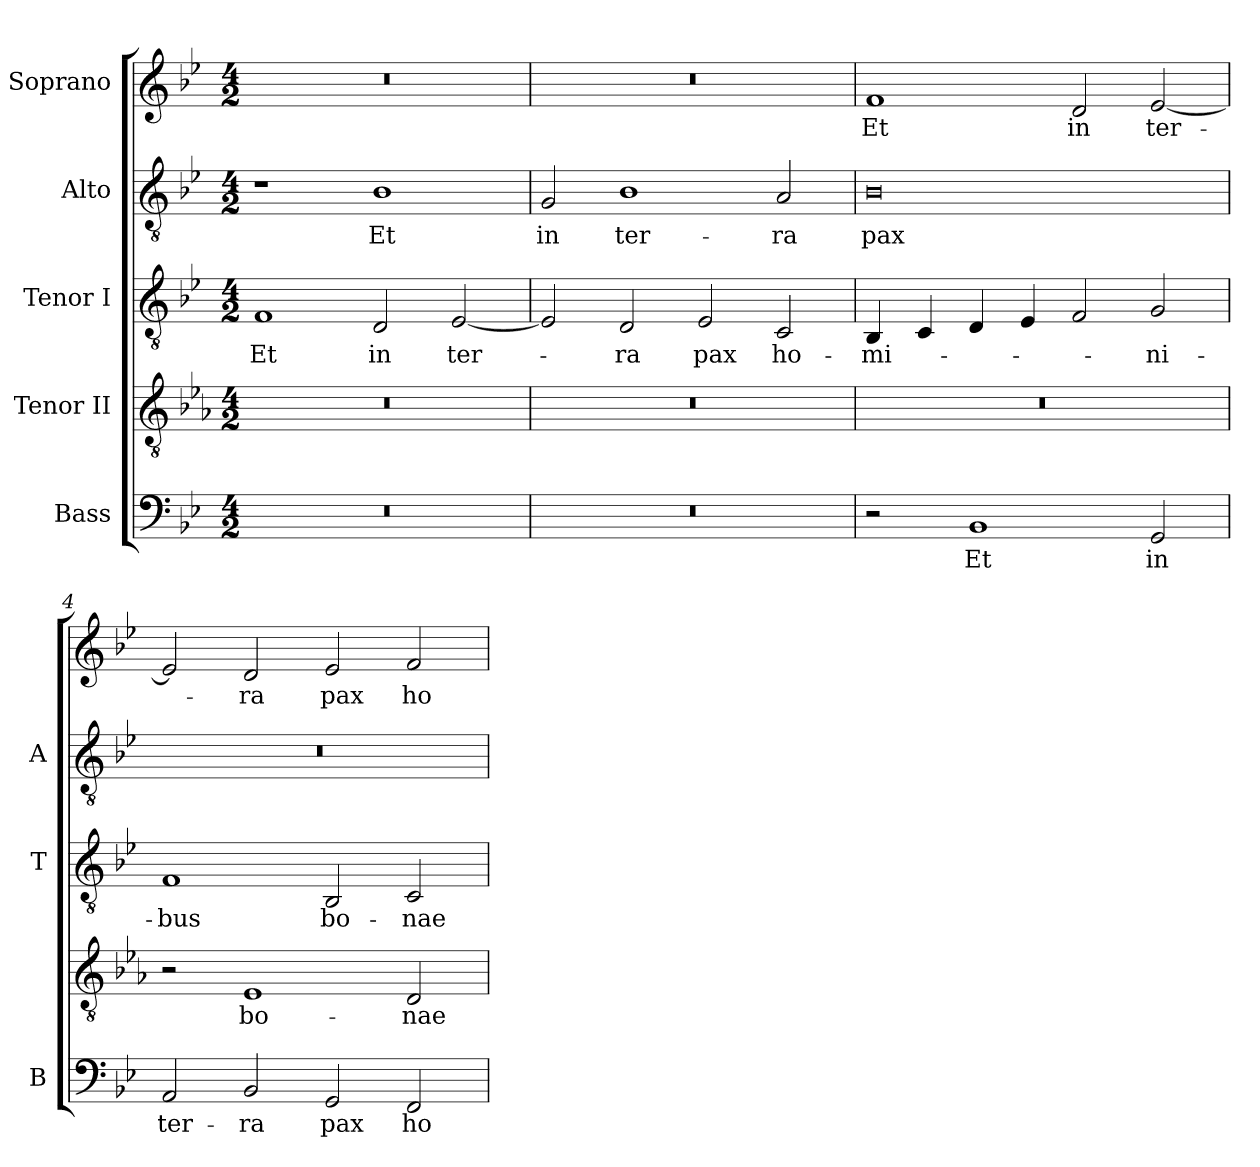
**kern	**text	**kern	**text	**kern	**text	**kern	**text	**kern	**text
*part5	*part5	*part4	*part4	*part3	*part3	*part2	*part2	*part1	*part1
*staff5	*staff5	*staff4	*staff4	*staff3	*staff3	*staff2	*staff2	*staff1	*staff1
*I"Bass	*	*I"Tenor II	*	*I"Tenor I	*	*I"Alto	*	*I"Soprano	*
*I'B	*	*	*	*I'T	*	*I'A	*	*	*
!!LO:PB:g=z
*clefF4	*	*clefGv2	*	*clefGv2	*	*clefGv2	*	*clefG2	*
*	*	*ITrd-4c-7	*	*	*	*	*	*	*
*k[b-e-]	*	*k[b-e-]	*	*k[b-e-]	*	*k[b-e-]	*	*k[b-e-]	*
*B-:	*	*B-:	*	*B-:	*	*B-:	*	*B-:	*
*M4/2	*	*M4/2	*	*M4/2	*	*M4/2	*	*M4/2	*
=1	=1	=1	=1	=1	=1	=1	=1	=1	=1
!LO:N:vis=1	!	!LO:N:vis=1	!	!	!	!	!	!	!
!	!	!	!	!	!LO:LY:b:color=#000000	!	!	!LO:N:vis=1	!
0r	.	0r	.	1Fi	Et	1r	.	0r	.
!	!	!	!	!	!LO:LY:b:color=#000000	!	!	!	!
!	!	!	!	!	!	!	!LO:LY:b:color=#000000	!	!
.	.	.	.	2Di/	in	1B-i	Et	.	.
!	!	!	!	!	!LO:LY:b:color=#000000	!	!	!	!
.	.	.	.	[<2E-i/	ter-	.	.	.	.
=2	=2	=2	=2	=2	=2	=2	=2	=2	=2
!LO:N:vis=1	!	!LO:N:vis=1	!	!	!	!	!	!	!
!	!	!	!	!	!	!	!LO:LY:b:color=#000000	!LO:N:vis=1	!
0r	.	0r	.	2E-i/]	.	2Gi/	in	0r	.
!	!	!	!	!	!LO:LY:b:color=#000000	!	!	!	!
!	!	!	!	!	!	!	!LO:LY:b:color=#000000	!	!
.	.	.	.	2Di/	-ra	1B-i	ter-	.	.
!	!	!	!	!	!LO:LY:b:color=#000000	!	!	!	!
.	.	.	.	2E-i/	pax	.	.	.	.
!	!	!	!	!	!LO:LY:b:color=#000000	!	!	!	!
!	!	!	!	!	!	!	!LO:LY:b:color=#000000	!	!
.	.	.	.	2Ci/	ho-	2Ai/	-ra	.	.
=3	=3	=3	=3	=3	=3	=3	=3	=3	=3
!	!	!LO:N:vis=1	!	!	!	!	!	!	!
!	!	!	!	!	!LO:LY:b:color=#000000	!	!	!	!
!	!	!	!	!	!	!	!LO:LY:b:color=#000000	!	!
!	!	!	!	!	!	!	!	!	!LO:LY:b:color=#000000
2r	.	0r	.	4BB-i/	-mi-	0B-i	pax	1fi	Et
.	.	.	.	4Ci/	.	.	.	.	.
!	!LO:LY:b:color=#000000	!	!	!	!	!	!	!	!
1BB-i	Et	.	.	4Di/	.	.	.	.	.
.	.	.	.	4E-i/	.	.	.	.	.
!	!	!	!	!	!	!	!	!	!LO:LY:b:color=#000000
.	.	.	.	2Fi/	.	.	.	2di/	in
!	!LO:LY:b:color=#000000	!	!	!	!	!	!	!	!
!	!	!	!	!	!LO:LY:b:color=#000000	!	!	!	!
!	!	!	!	!	!	!	!	!	!LO:LY:b:color=#000000
2GGi/	in	.	.	2Gi/	-ni-	.	.	[<2e-i/	ter-
=4	=4	=4	=4	=4	=4	=4	=4	=4	=4
!	!LO:LY:b:color=#000000	!	!	!	!	!	!	!	!
!	!	!	!	!	!LO:LY:b:color=#000000	!LO:N:vis=1	!	!	!
2AAi/	ter-	2r	.	1Fi	-bus	0r	.	2e-i/]	.
!	!LO:LY:b:color=#000000	!	!	!	!	!	!	!	!
!	!	!	!LO:LY:b:color=#000000	!	!	!	!	!	!
!	!	!	!	!	!	!	!	!	!LO:LY:b:color=#000000
2BB-i/	-ra	1B-i	bo-	.	.	.	.	2di/	-ra
!	!LO:LY:b:color=#000000	!	!	!	!	!	!	!	!
!	!	!	!	!	!LO:LY:b:color=#000000	!	!	!	!
!	!	!	!	!	!	!	!	!	!LO:LY:b:color=#000000
2GGi/	pax	.	.	2BB-i/	bo-	.	.	2e-i/	pax
!	!LO:LY:b:color=#000000	!	!	!	!	!	!	!	!
!	!	!	!LO:LY:b:color=#000000	!	!	!	!	!	!
!	!	!	!	!	!LO:LY:b:color=#000000	!	!	!	!
!	!	!	!	!	!	!	!	!	!LO:LY:b:color=#000000
2FFi/	ho-	2Ai/	-nae	2Ci/	-nae	.	.	2fi/	ho-
=	=	=	=	=	=	=	=	=	=
*-	*-	*-	*-	*-	*-	*-	*-	*-	*-
